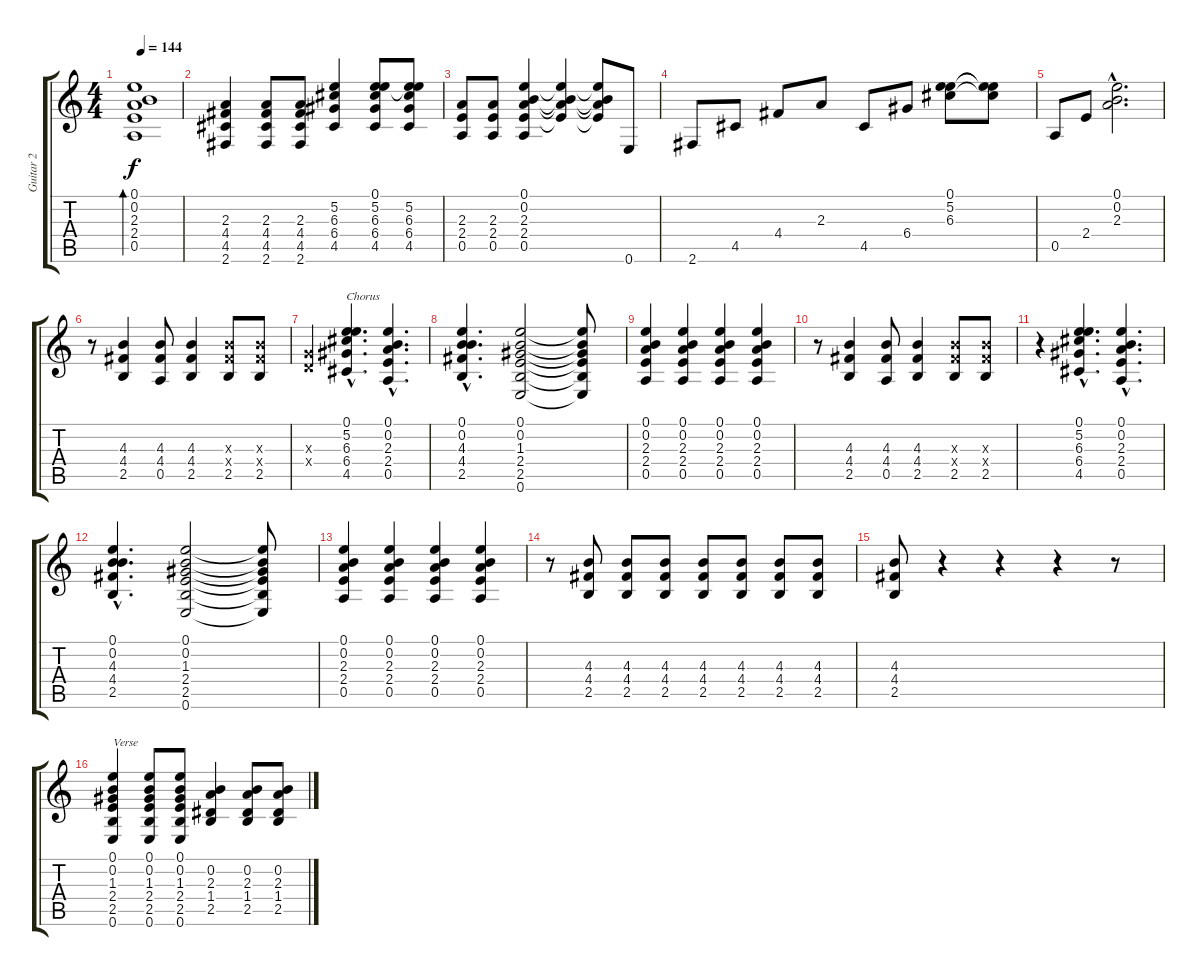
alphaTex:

\track ("Guitar 2" "Guitar 2") {instrument distortionguitar}
\staff {score tabs}
\tuning (E4 B3 G3 D3 A2 E2) {hide}
\ts (4 4)
\tempo 144
\clef g2
\ks c
(0.1 0.2 2.3 2.4 0.5).1{bd 60 dy f} |
(2.3 4.4 4.5 2.6).4 (2.3 4.4 4.5 2.6).8 (2.3 4.4 4.5 2.6).8 (5.2 6.3 6.4 4.5).4 (0.1 5.2 6.3 6.4 4.5).8 (0.1{t} 5.2 6.3 6.4 4.5).8 |
(2.3 2.4 0.5).8 (2.3 2.4 0.5).8 (0.1 0.2 2.3 2.4 0.5).4 (0.1{t} 0.2{t} 2.3{t} 2.4{t}).4 (0.1{t} 0.2{t} 2.3{t} 2.4{t}).8 0.6.8 |
2.6.8 4.5.8 4.4.8 2.3.8 4.5.8 6.4.8 (0.1 5.2 6.3).8 (0.1{t} 5.2{t} 6.3{t}).8 |
0.5.8 2.4.8 (0.1{hac} 0.2{hac} 2.3{hac}).2{d} |
r.8 (4.3 4.4 2.5).4 (4.3 4.4 0.5).8 (4.3 4.4 2.5).4 (4.3{x} 4.4{x} 2.5).8 (4.3{x} 4.4{x} 2.5).8 |
(0.3{x} 0.4{x}).4 (0.1{hac} 5.2{hac} 6.3{hac} 6.4{hac} 4.5{hac}).4{d txt "Chorus"} (0.1{hac} 0.2{hac} 2.3{hac} 2.4{hac} 0.5{hac}).4{d} |
(0.1{hac} 0.2{hac} 4.3{hac} 4.4{hac} 2.5{hac}).4{d} (0.1 0.2 1.3 2.4 2.5 0.6).2 (0.1{t} 0.2{t} 1.3{t} 2.4{t} 2.5{t} 0.6{t}).8 |
(0.1 0.2 2.3 2.4 0.5).4 (0.1 0.2 2.3 2.4 0.5).4 (0.1 0.2 2.3 2.4 0.5).4 (0.1 0.2 2.3 2.4 0.5).4 |
r.8 (4.3 4.4 2.5).4 (4.3 4.4 0.5).8 (4.3 4.4 2.5).4 (4.3{x} 4.4{x} 2.5).8 (4.3{x} 4.4{x} 2.5).8 |
r.4 (0.1{hac} 5.2{hac} 6.3{hac} 6.4{hac} 4.5{hac}).4{d} (0.1{hac} 0.2{hac} 2.3{hac} 2.4{hac} 0.5{hac}).4{d} |
(0.1{hac} 0.2{hac} 4.3{hac} 4.4{hac} 2.5{hac}).4{d} (0.1 0.2 1.3 2.4 2.5 0.6).2 (0.1{t} 0.2{t} 1.3{t} 2.4{t} 2.5{t} 0.6{t}).8 |
(0.1 0.2 2.3 2.4 0.5).4 (0.1 0.2 2.3 2.4 0.5).4 (0.1 0.2 2.3 2.4 0.5).4 (0.1 0.2 2.3 2.4 0.5).4 |
r.8 (4.3 4.4 2.5).8 (4.3 4.4 2.5).8 (4.3 4.4 2.5).8 (4.3 4.4 2.5).8 (4.3 4.4 2.5).8 (4.3 4.4 2.5).8 (4.3 4.4 2.5).8 |
(4.3 4.4 2.5).8 r.4 r.4 r.4 r.8 |
(0.1 0.2 1.3 2.4 2.5 0.6).4{txt "Verse"} (0.1 0.2 1.3 2.4 2.5 0.6).8 (0.1 0.2 1.3 2.4 2.5 0.6).8 (0.2 2.3 1.4 2.5).4 (0.2 2.3 1.4 2.5).8 (0.2 2.3 1.4 2.5).8
